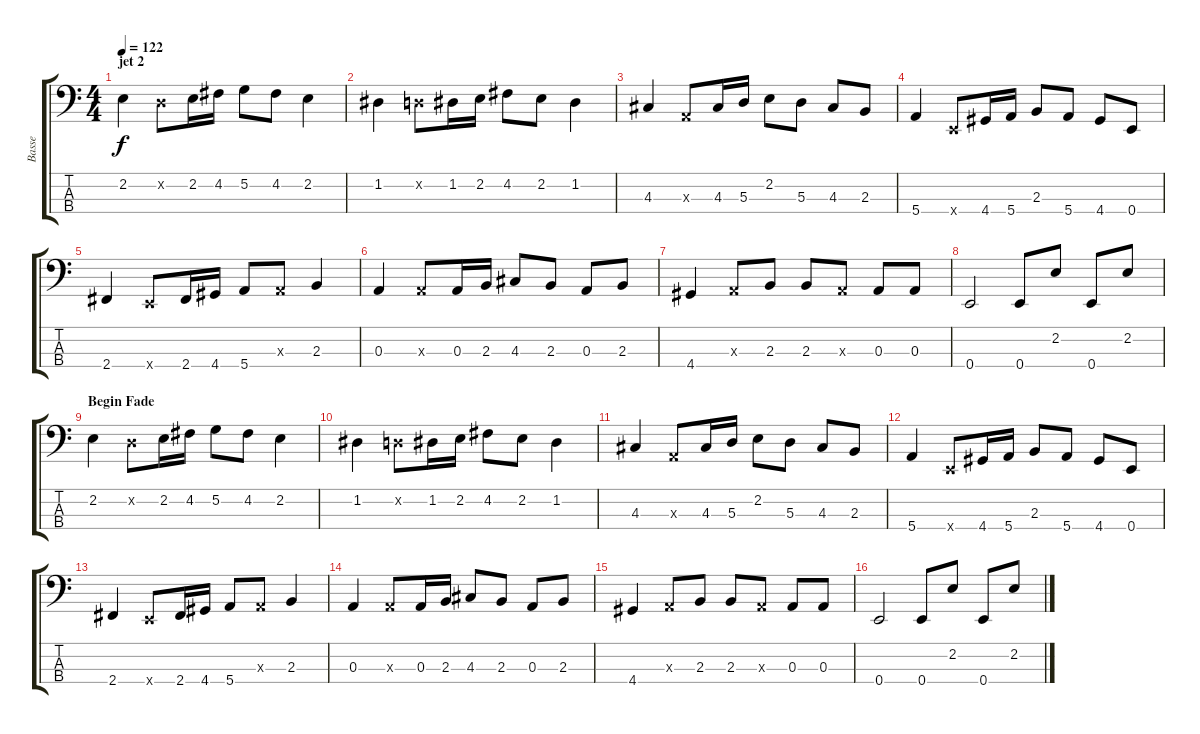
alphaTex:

\track ("Basse" "Basse") {instrument fretlessbass}
\staff {score tabs}
\tuning (G2 D2 A1 E1) {hide}
\ts (4 4)
\section ("" "jet 2")
\tempo 122
\clef f4
\ks c
2.2.4{dy f} 0.2{x}.8 2.2.16 4.2.16 5.2.8 4.2.8 2.2.4 |
1.2.4 0.2{x}.8 1.2.16 2.2.16 4.2.8 2.2.8 1.2.4 |
4.3.4 0.3{x}.8 4.3.16 5.3.16 2.2.8 5.3.8 4.3.8 2.3.8 |
5.4.4 0.4{x}.8 4.4.16 5.4.16 2.3.8 5.4.8 4.4.8 0.4.8 |
2.4.4 0.4{x}.8 2.4.16 4.4.16 5.4.8 0.3{x}.8 2.3.4 |
0.3.4 0.3{x}.8 0.3.16 2.3.16 4.3.8 2.3.8 0.3.8 2.3.8 |
4.4.4 0.3{x}.8 2.3.8 2.3.8 0.3{x}.8 0.3.8 0.3.8 |
0.4.2 0.4.8 2.2.8 0.4.8 2.2.8 |
\section ("" "Begin Fade")
2.2.4 0.2{x}.8 2.2.16 4.2.16 5.2.8 4.2.8 2.2.4 |
1.2.4 0.2{x}.8 1.2.16 2.2.16 4.2.8 2.2.8 1.2.4 |
4.3.4 0.3{x}.8 4.3.16 5.3.16 2.2.8 5.3.8 4.3.8 2.3.8 |
5.4.4 0.4{x}.8 4.4.16 5.4.16 2.3.8 5.4.8 4.4.8 0.4.8 |
2.4.4 0.4{x}.8 2.4.16 4.4.16 5.4.8 0.3{x}.8 2.3.4 |
0.3.4 0.3{x}.8 0.3.16 2.3.16 4.3.8 2.3.8 0.3.8 2.3.8 |
4.4.4 0.3{x}.8 2.3.8 2.3.8 0.3{x}.8 0.3.8 0.3.8 |
0.4.2 0.4.8 2.2.8 0.4.8 2.2.8
